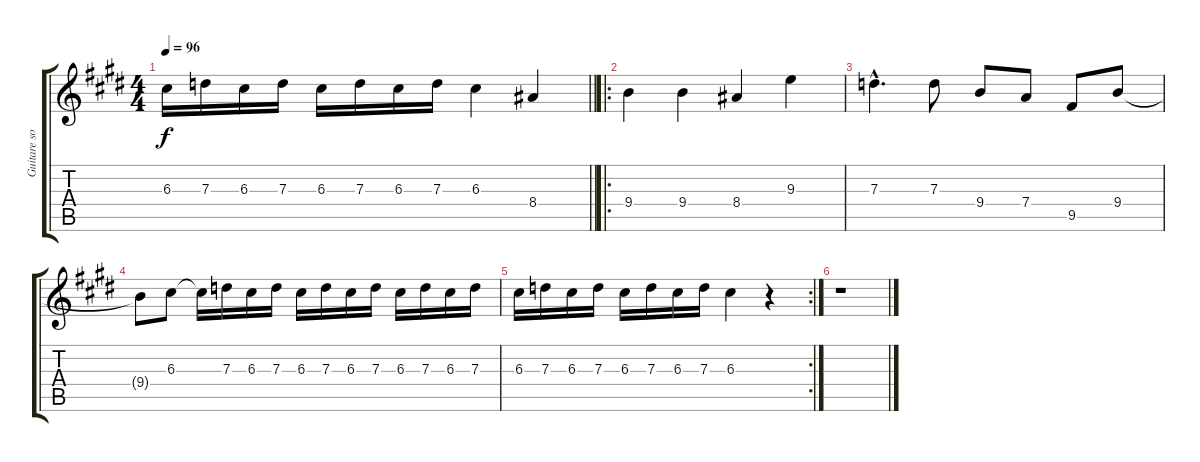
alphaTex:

\track ("Guitare solo" "Guitare so") {instrument electricguitarjazz}
\staff {score tabs}
\tuning (E4 B3 G3 D3 A2 E2) {hide}
\ts (4 4)
\tempo 96
\clef g2
\barLineRight lightlight
\ks e
6.3.16{dy f} 7.3.16 6.3.16 7.3.16 6.3.16 7.3.16 6.3.16 7.3.16 6.3.4 8.4.4 |
\ro
9.4.4 9.4.4 8.4.4 9.3.4 |
7.3{hac}.4{d} 7.3.8 9.4.8 7.4.8 9.5.8 9.4.8 |
9.4{t}.8 6.3.8 6.3{t}.16 7.3.16 6.3.16 7.3.16 6.3.16 7.3.16 6.3.16 7.3.16 6.3.16 7.3.16 6.3.16 7.3.16 |
\rc 2
6.3.16 7.3.16 6.3.16 7.3.16 6.3.16 7.3.16 6.3.16 7.3.16 6.3.4 r.4 |
r.1
